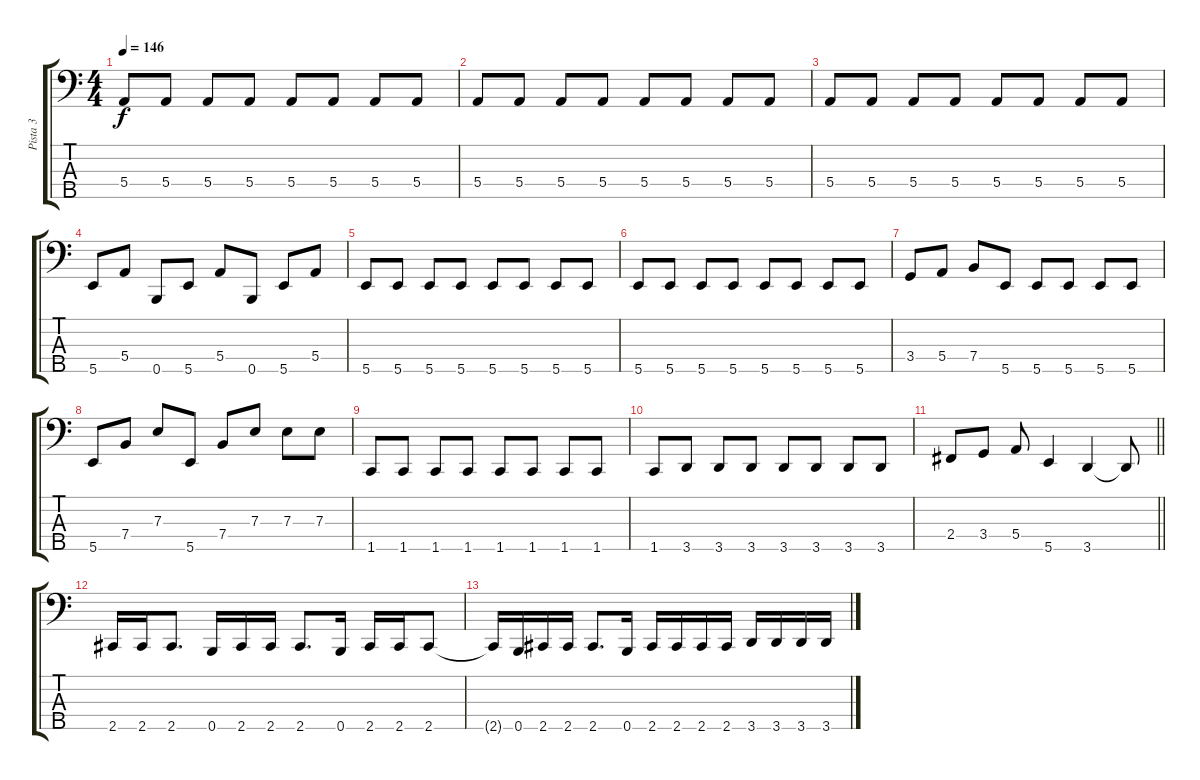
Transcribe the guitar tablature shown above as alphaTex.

\track ("Pista 3" "Pista 3") {instrument electricbasspick}
\staff {score tabs}
\tuning (G2 D2 A1 E1 B0) {hide}
\ts (4 4)
\tempo 146
\clef f4
\ks c
5.4.8{dy f} 5.4.8 5.4.8 5.4.8 5.4.8 5.4.8 5.4.8 5.4.8 |
5.4.8 5.4.8 5.4.8 5.4.8 5.4.8 5.4.8 5.4.8 5.4.8 |
5.4.8 5.4.8 5.4.8 5.4.8 5.4.8 5.4.8 5.4.8 5.4.8 |
5.5.8 5.4.8 0.5.8 5.5.8 5.4.8 0.5.8 5.5.8 5.4.8 |
5.5.8 5.5.8 5.5.8 5.5.8 5.5.8 5.5.8 5.5.8 5.5.8 |
5.5.8 5.5.8 5.5.8 5.5.8 5.5.8 5.5.8 5.5.8 5.5.8 |
3.4.8 5.4.8 7.4.8 5.5.8 5.5.8 5.5.8 5.5.8 5.5.8 |
5.5.8 7.4.8 7.3.8 5.5.8 7.4.8 7.3.8 7.3.8 7.3.8 |
1.5.8 1.5.8 1.5.8 1.5.8 1.5.8 1.5.8 1.5.8 1.5.8 |
1.5.8 3.5.8 3.5.8 3.5.8 3.5.8 3.5.8 3.5.8 3.5.8 |
\barLineRight lightlight
2.4.8 3.4.8 5.4.8 5.5.4 3.5.4 3.5{t}.8 |
2.5.16 2.5.16 2.5.8{d} 0.5.16 2.5.16 2.5.16 2.5.8{d} 0.5.16 2.5.16 2.5.16 2.5.8 |
2.5{t}.16 0.5.16 2.5.16 2.5.16 2.5.8{d} 0.5.16 2.5.16 2.5.16 2.5.16 2.5.16 3.5.16 3.5.16 3.5.16 3.5.16
